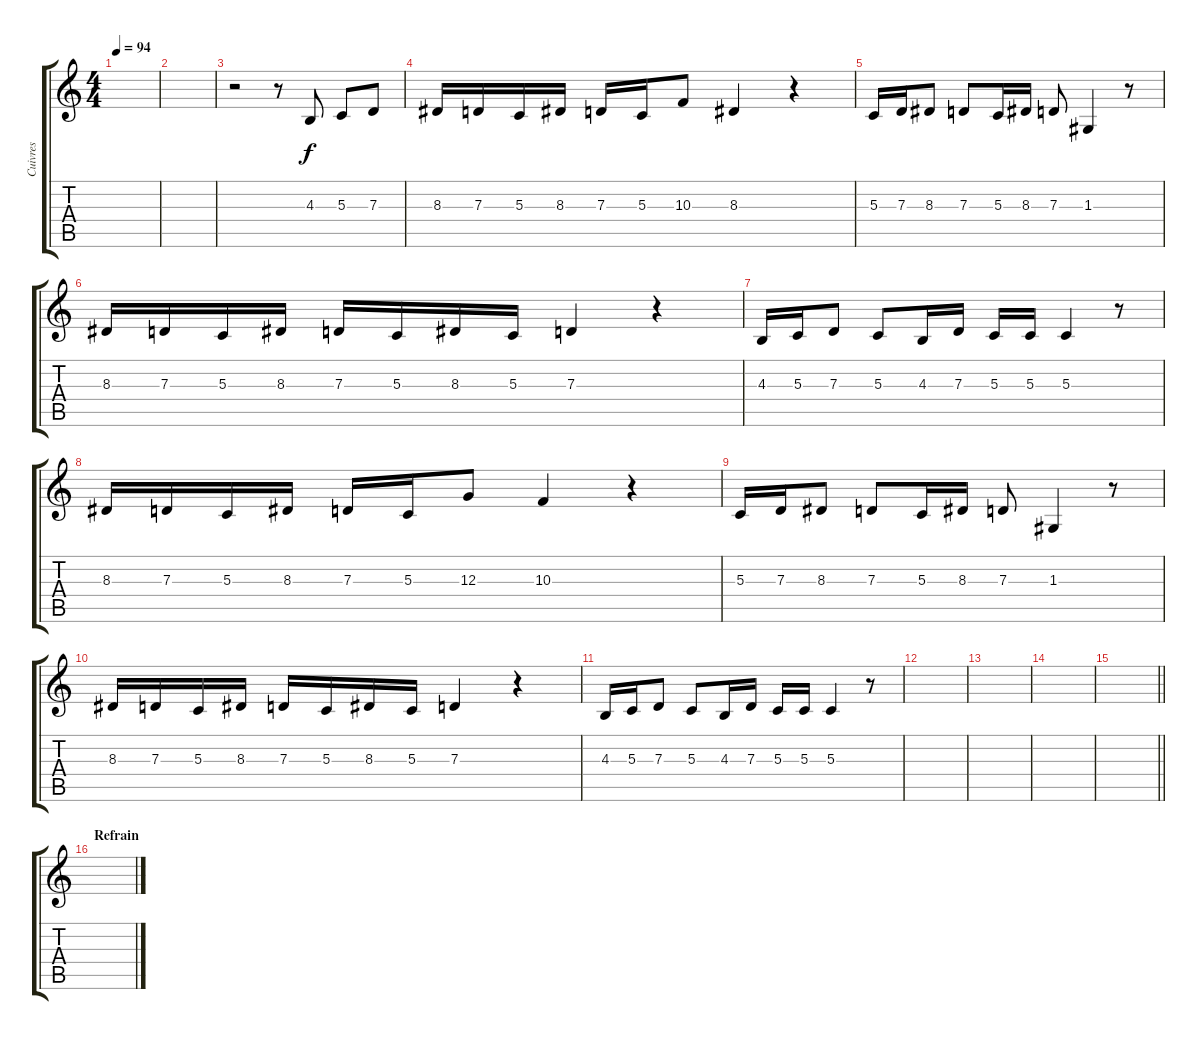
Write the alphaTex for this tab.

\track ("Cuivres" "Cuivres") {instrument trumpet}
\staff {score tabs}
\tuning (E4 B3 G3 D3 A2 E2) {hide}
\ts (4 4)
\tempo 94
\clef g2
\ks c
|
|
r.2 r.8 4.3.8 5.3.8 7.3.8 |
8.3.16 7.3.16 5.3.16 8.3.16 7.3.16 5.3.16 10.3.8 8.3.4 r.4 |
5.3.16 7.3.16 8.3.8 7.3.8 5.3.16 8.3.16 7.3.8 1.3.4 r.8 |
8.3.16 7.3.16 5.3.16 8.3.16 7.3.16 5.3.16 8.3.16 5.3.16 7.3.4 r.4 |
4.3.16 5.3.16 7.3.8 5.3.8 4.3.16 7.3.16 5.3.16 5.3.16 5.3.4 r.8 |
8.3.16 7.3.16 5.3.16 8.3.16 7.3.16 5.3.16 12.3.8 10.3.4 r.4 |
5.3.16 7.3.16 8.3.8 7.3.8 5.3.16 8.3.16 7.3.8 1.3.4 r.8 |
8.3.16 7.3.16 5.3.16 8.3.16 7.3.16 5.3.16 8.3.16 5.3.16 7.3.4 r.4 |
4.3.16 5.3.16 7.3.8 5.3.8 4.3.16 7.3.16 5.3.16 5.3.16 5.3.4 r.8 |
|
|
|
\barLineRight lightlight
|
\section ("" "Refrain")
